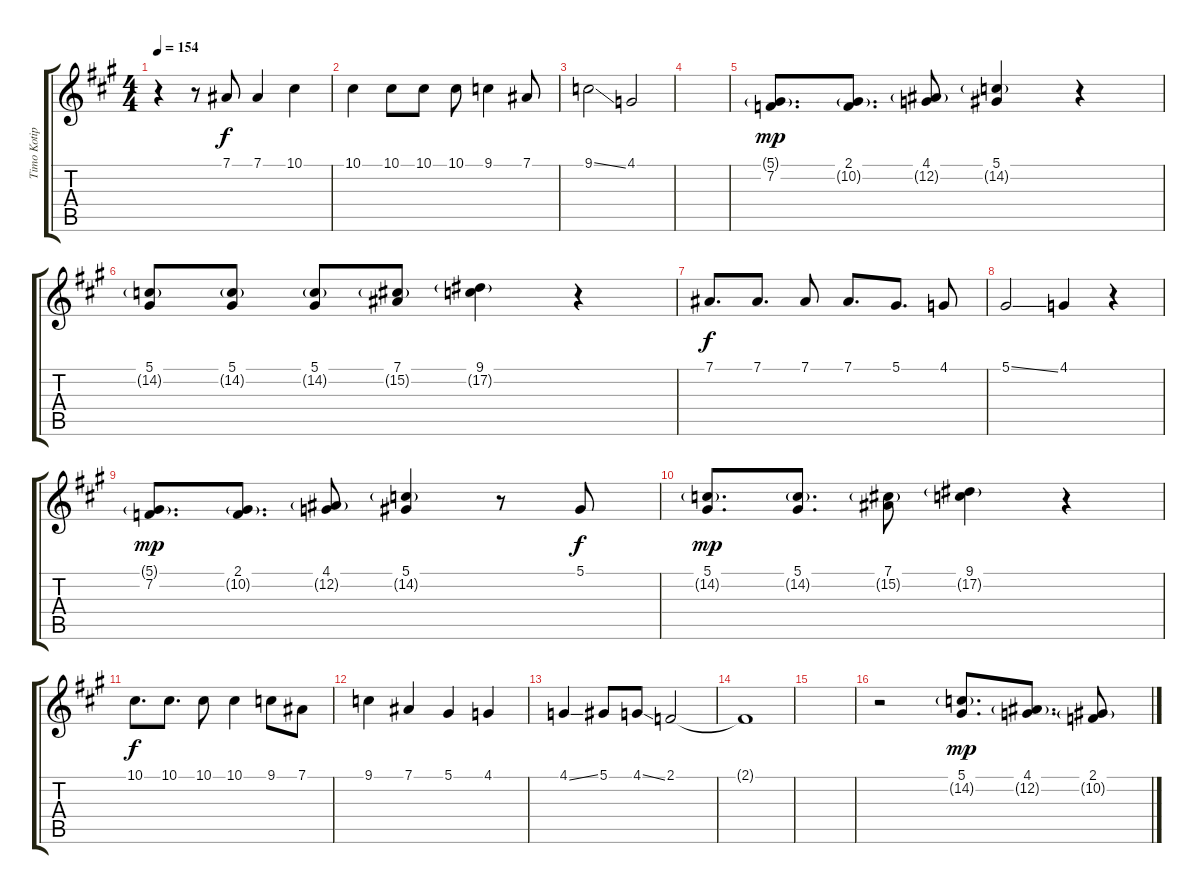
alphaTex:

\track ("Timo Kotipelto" "Timo Kotip") {instrument choiraahs}
\staff {score tabs}
\tuning (Eb4 Bb3 Gb3 Db3 Ab2 Eb2) {hide}
\ts (4 4)
\tempo 154
\clef g2
\ks a
r.4{dy f} r.8 7.1.8 7.1.4 10.1.4 |
10.1.4 10.1.8 10.1.8 10.1.8 9.1.4 7.1.8 |
9.1{ss}.2 4.1.2 |
|
(5.1{g} 7.2).8{d dy mp} (2.1 10.2{g}).8{d} (4.1 12.2{g}).8 (5.1 14.2{g}).4 r.4 |
(5.1 14.2{g}).8 (5.1 14.2{g}).8 (5.1 14.2{g}).8 (7.1 15.2{g}).8 (9.1 17.2{g}).4 r.4 |
7.1.8{d dy f} 7.1.8{d} 7.1.8 7.1.8{d} 5.1.8{d} 4.1.8 |
5.1{ss}.2 4.1.4 r.4 |
(5.1{g} 7.2).8{d dy mp} (2.1 10.2{g}).8{d} (4.1 12.2{g}).8 (5.1 14.2{g}).4 r.8 5.1.8{dy f} |
(5.1 14.2{g}).8{d dy mp} (5.1 14.2{g}).8{d} (7.1 15.2{g}).8 (9.1 17.2{g}).4 r.4 |
10.1.8{d dy f} 10.1.8{d} 10.1.8 10.1.4 9.1.8 7.1.8 |
9.1.4 7.1.4 5.1.4 4.1.4 |
4.1{ss}.4 5.1.8 4.1{ss}.8 2.1.2 |
2.1{t}.1 |
|
r.2 (5.1 14.2{g}).8{d dy mp} (4.1 12.2{g}).8{d} (2.1 10.2{g}).8
